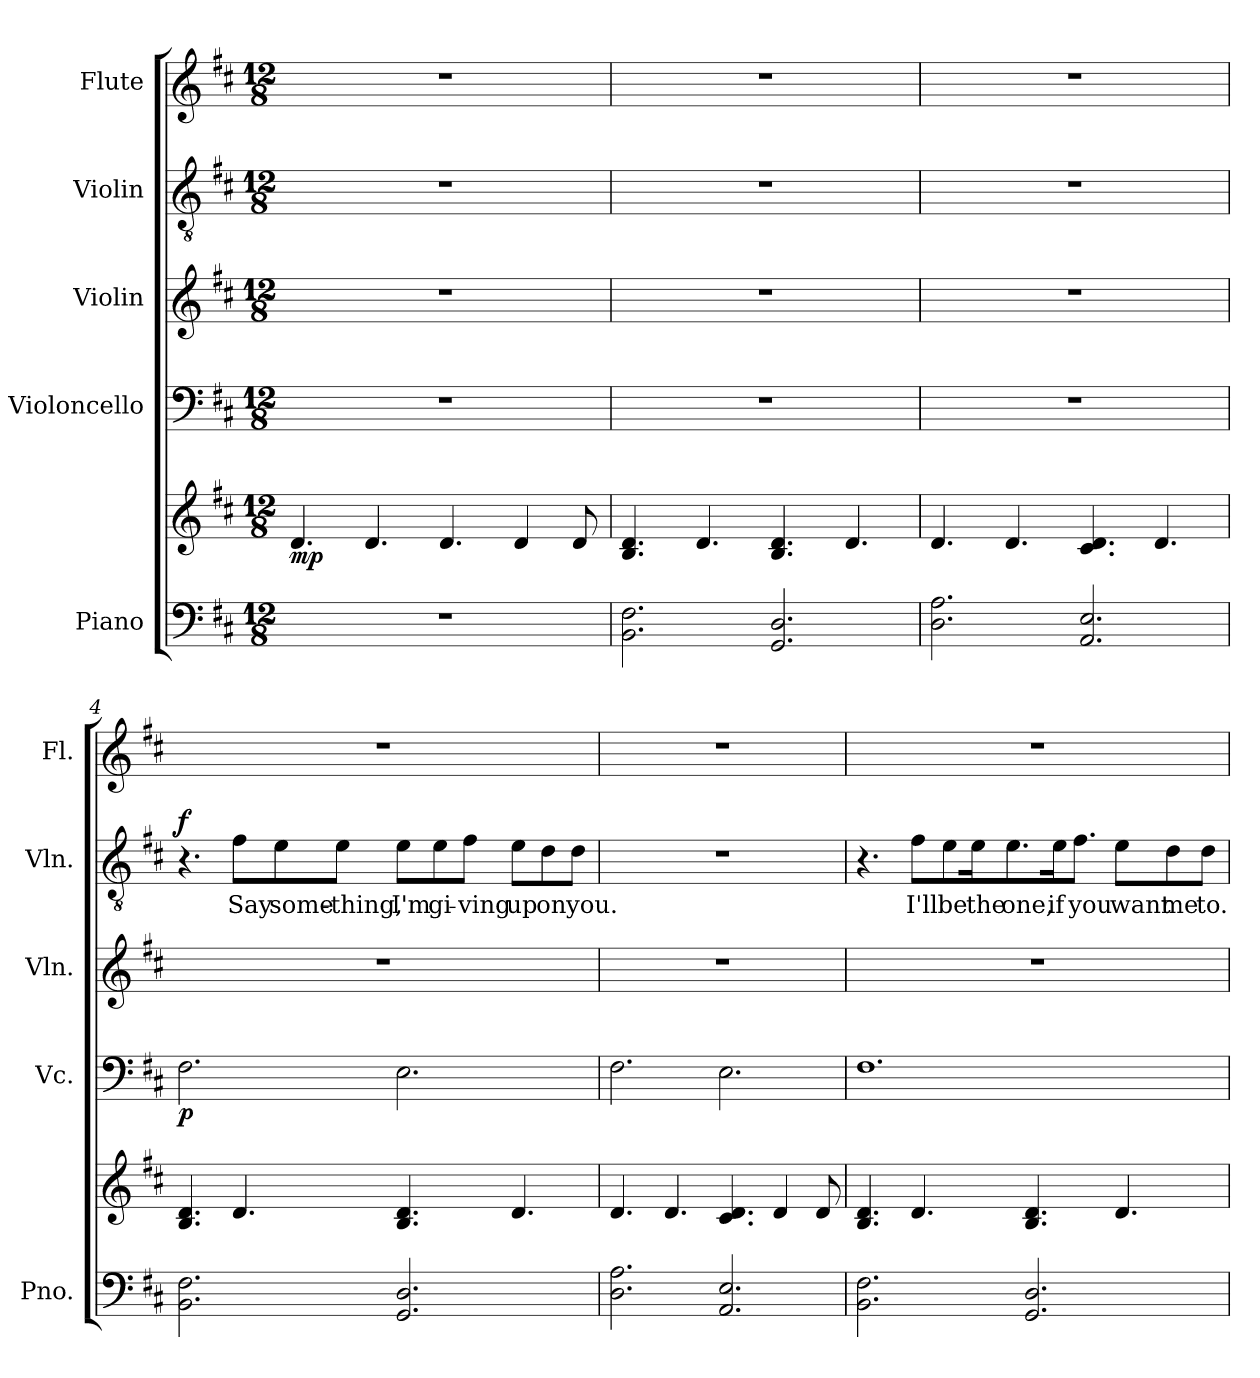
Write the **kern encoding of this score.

**kern	**kern	**dynam	**kern	**dynam	**kern	**kern	**text	**dynam	**kern
*part5	*part5	*part5	*part4	*part4	*part3	*part2	*part2	*part2	*part1
*staff6	*staff5	*staff5/6	*staff4	*staff4	*staff3	*staff2	*staff2	*staff2	*staff1
*I"Piano	*	*	*I"Violoncello	*	*I"Violin	*I"Violin	*	*	*I"Flute
*I'Pno.	*	*	*I'Vc.	*	*I'Vln.	*I'Vln.	*	*	*I'Fl.
*clefF4	*clefG2	*	*clefF4	*	*clefG2	*clefGv2	*	*	*clefG2
*k[f#c#]	*k[f#c#]	*	*k[f#c#]	*	*k[f#c#]	*k[f#c#]	*	*	*k[f#c#]
*M12/8	*M12/8	*	*M12/8	*	*M12/8	*M12/8	*	*	*M12/8
*MM70	*MM70	*	*MM70	*	*MM70	*MM70	*	*	*MM70
=1	=1	=1	=1	=1	=1	=1	=1	=1	=1
!	!	!LO:DY:b	!	!	!	!	!	!	!
1.r	4.d/	mp	1.r	.	1.r	1.r	.	.	1.r
.	4.d/	.	.	.	.	.	.	.	.
.	4.d/	.	.	.	.	.	.	.	.
.	4d/	.	.	.	.	.	.	.	.
.	8d/	.	.	.	.	.	.	.	.
=2	=2	=2	=2	=2	=2	=2	=2	=2	=2
2.BB\ 2.F#\	4.B/ 4.d/	.	1.r	.	1.r	1.r	.	.	1.r
.	4.d/	.	.	.	.	.	.	.	.
2.GG/ 2.D/	4.B/ 4.d/	.	.	.	.	.	.	.	.
.	4.d/	.	.	.	.	.	.	.	.
=3	=3	=3	=3	=3	=3	=3	=3	=3	=3
2.D\ 2.A\	4.d/	.	1.r	.	1.r	1.r	.	.	1.r
.	4.d/	.	.	.	.	.	.	.	.
2.AA/ 2.E/	4.c#/ 4.d/	.	.	.	.	.	.	.	.
.	4.d/	.	.	.	.	.	.	.	.
=4	=4	=4	=4	=4	=4	=4	=4	=4	=4
!	!	!	!	!LO:DY:b	!	!	!	!LO:DY:b	!
2.BB\ 2.F#\	4.B/ 4.d/	.	2.F#\	p	1.r	4.r	.	f	1.r
.	4.d/	.	.	.	.	8f#\L	Say	.	.
.	.	.	.	.	.	8e\	some-	.	.
.	.	.	.	.	.	8e\J	-thing,	.	.
2.GG/ 2.D/	4.B/ 4.d/	.	2.E\	.	.	8e\L	I'm	.	.
.	.	.	.	.	.	8e\	gi-	.	.
.	.	.	.	.	.	8f#\J	-ving	.	.
.	4.d/	.	.	.	.	8e\L	up	.	.
.	.	.	.	.	.	8d\	on	.	.
.	.	.	.	.	.	8d\J	you.	.	.
!!LO:LB:g=z
=5	=5	=5	=5	=5	=5	=5	=5	=5	=5
2.D\ 2.A\	4.d/	.	2.F#\	.	1.r	1.r	.	.	1.r
.	4.d/	.	.	.	.	.	.	.	.
2.AA/ 2.E/	4.c#/ 4.d/	.	2.E\	.	.	.	.	.	.
.	4d/	.	.	.	.	.	.	.	.
.	8d/	.	.	.	.	.	.	.	.
=6	=6	=6	=6	=6	=6	=6	=6	=6	=6
2.BB\ 2.F#\	4.B/ 4.d/	.	1.F#	.	1.r	4.r	.	.	1.r
.	4.d/	.	.	.	.	8f#\L	I'll	.	.
.	.	.	.	.	.	8e\	be	.	.
.	.	.	.	.	.	16e\K	the	.	.
.	.	.	.	.	.	8.e\	one,	.	.
2.GG/ 2.D/	4.B/ 4.d/	.	.	.	.	.	.	.	.
.	.	.	.	.	.	16e\K	if	.	.
.	.	.	.	.	.	8.f#\J	you	.	.
.	4.d/	.	.	.	.	8e\L	want	.	.
.	.	.	.	.	.	8d\	me	.	.
.	.	.	.	.	.	8d\J	to.	.	.
=	=	=	=	=	=	=	=	=	=
*-	*-	*-	*-	*-	*-	*-	*-	*-	*-
